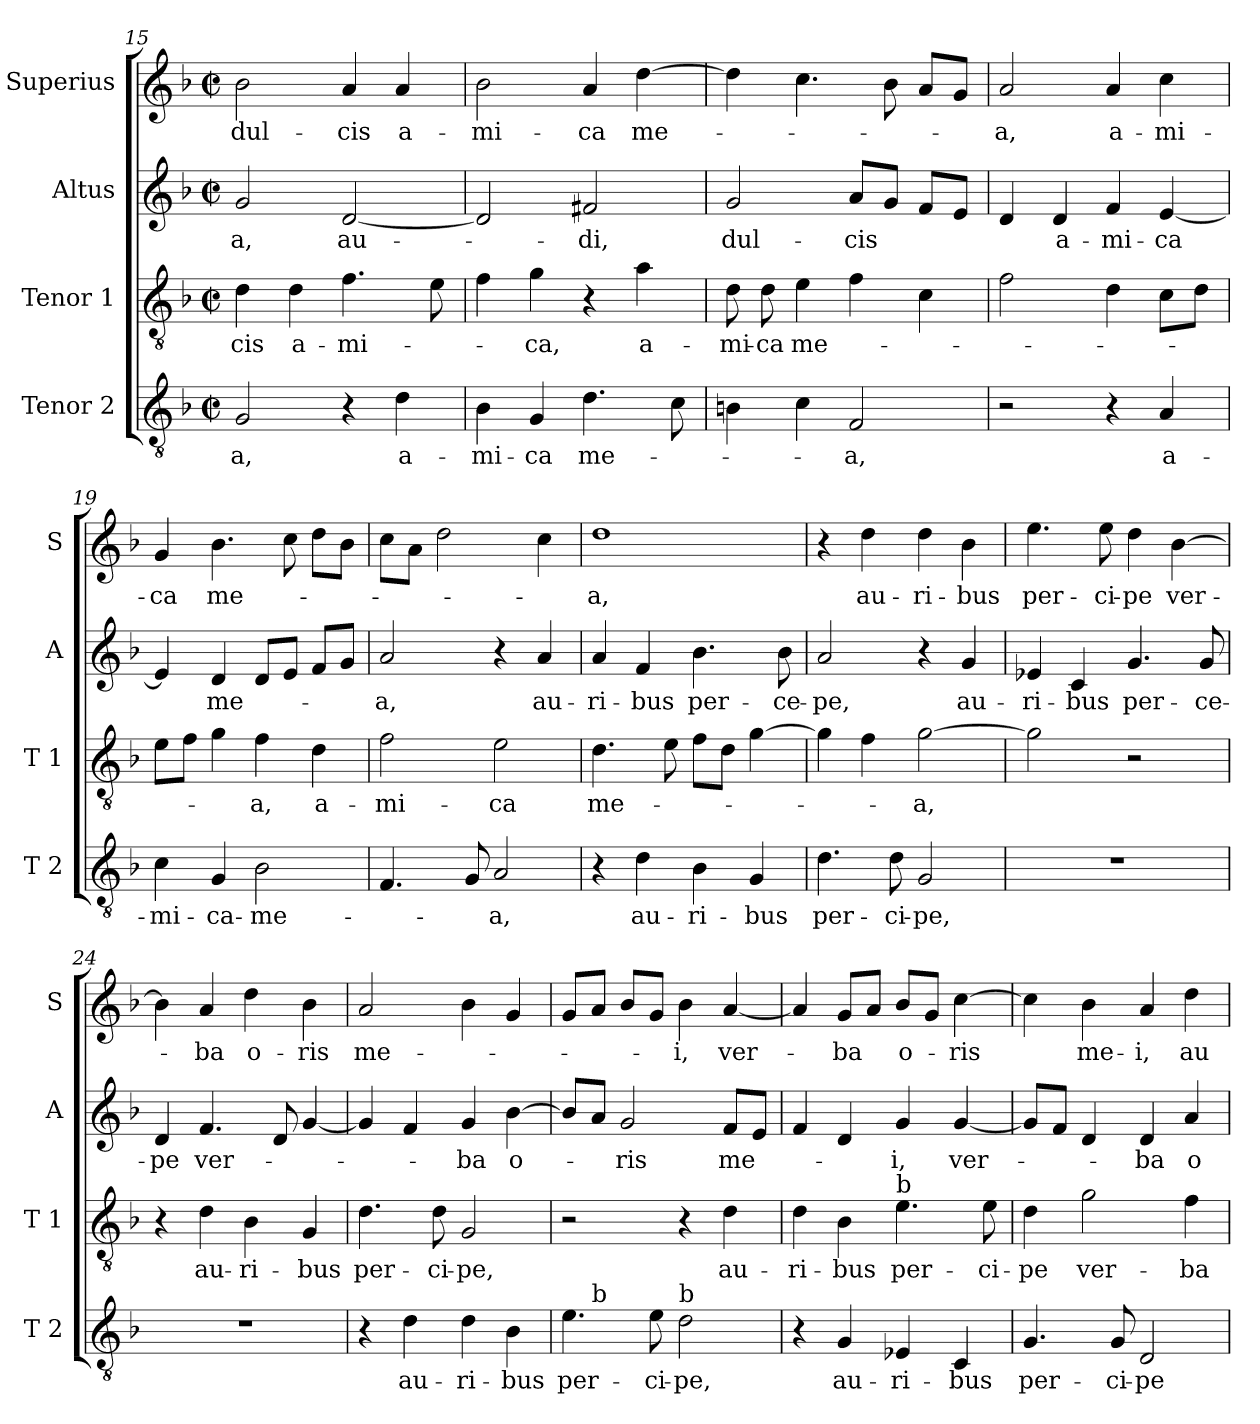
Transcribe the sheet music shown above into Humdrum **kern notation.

**kern	**text	**kern	**text	**kern	**text	**kern	**text
*part4	*part4	*part3	*part3	*part2	*part2	*part1	*part1
*staff4	*staff4	*staff3	*staff3	*staff2	*staff2	*staff1	*staff1
*I"Tenor 2	*	*I"Tenor 1	*	*I"Altus	*	*I"Superius	*
*I'T 2	*	*I'T 1	*	*I'A	*	*I'S	*
*clefGv2	*	*clefGv2	*	*clefG2	*	*clefG2	*
*k[b-]	*	*k[b-]	*	*k[b-]	*	*k[b-]	*
*F:	*	*F:	*	*F:	*	*F:	*
*M2/2	*	*M2/2	*	*M2/2	*	*M2/2	*
*met(c|)	*	*met(c|)	*	*met(c|)	*	*met(c|)	*
=15	=15	=15	=15	=15	=15	=15	=15
2G/	-a,	4d\	-cis	2g/	-a,	2b-\	dul-
.	.	4d\	a-	.	.	.	.
4r	.	4.f\	-mi-	[2d/	au-	4a/	-cis
4d\	a-	.	.	.	.	4a/	a-
.	.	8e\	.	.	.	.	.
=16	=16	=16	=16	=16	=16	=16	=16
4B-\	-mi-	4f\	.	2d/]	.	2b-\	-mi-
4G/	-ca	4g\	-ca,	.	.	.	.
4.d\	me-	4r	.	2f#X/	-di,	4a/	-ca
.	.	4a\	a-	.	.	[4dd\	me-
8c\	.	.	.	.	.	.	.
=17	=17	=17	=17	=17	=17	=17	=17
4Bn\	.	8d\	-mi-	2g/	dul-	4dd\]	.
.	.	8d\	-ca	.	.	.	.
4c\	.	4e\	me-	.	.	4.cc\	.
2F/	-a,	4f\	.	8a/L	-cis	.	.
.	.	.	.	8g/J	.	8b-\	.
.	.	4c\	.	8f/L	.	8a/L	.
.	.	.	.	8e/J	.	8g/J	.
!!LO:PB:g=z
=18	=18	=18	=18	=18	=18	=18	=18
2r	.	2f\	.	4d/	.	2a/	-a,
.	.	.	.	4d/	a-	.	.
4r	.	4d\	.	4f/	-mi-	4a/	a-
4A/	a-	8c\L	.	[4e/	-ca	4cc\	-mi-
.	.	8d\J	.	.	.	.	.
=19	=19	=19	=19	=19	=19	=19	=19
4c\	-mi-	8e\L	.	4e/]	.	4g/	-ca
.	.	8f\J	.	.	.	.	.
4G/	-ca-	4g\	.	4d/	me-	4.b-\	me-
2B-\	-me-	4f\	-a,	8d/L	.	.	.
.	.	.	.	8e/J	.	8cc\	.
.	.	4d\	a-	8f/L	.	8dd\L	.
.	.	.	.	8g/J	.	8b-\J	.
=20	=20	=20	=20	=20	=20	=20	=20
4.F/	.	2f\	-mi-	2a/	-a,	8cc\L	.
.	.	.	.	.	.	8a\J	.
.	.	.	.	.	.	2dd\	.
8G/	.	.	.	.	.	.	.
2A/	-a,	2e\	-ca	4r	.	.	.
.	.	.	.	4a/	au-	4cc\	.
=21	=21	=21	=21	=21	=21	=21	=21
4r	.	4.d\	me-	4a/	-ri-	1dd	-a,
4d\	au-	.	.	4f/	-bus	.	.
.	.	8e\	.	.	.	.	.
4B-\	-ri-	8f\L	.	4.b-\	per-	.	.
.	.	8d\J	.	.	.	.	.
4G/	-bus	[4g\	.	.	.	.	.
.	.	.	.	8b-\	-ce-	.	.
=22	=22	=22	=22	=22	=22	=22	=22
4.d\	per-	4g\]	.	2a/	-pe,	4r	.
.	.	4f\	.	.	.	4dd\	au-
8d\	-ci-	.	.	.	.	.	.
2G/	-pe,	[2g\	-a,	4r	.	4dd\	-ri-
.	.	.	.	4g/	au-	4b-\	-bus
=23	=23	=23	=23	=23	=23	=23	=23
1r	.	2g\]	.	4e-X/	-ri-	4.ee\	per-
.	.	.	.	4c/	-bus	.	.
.	.	.	.	.	.	8ee\	-ci-
.	.	2r	.	4.g/	per-	4dd\	-pe
.	.	.	.	.	.	[4b-\	ver-
.	.	.	.	8g/	-ce-	.	.
!!LO:LB:g=z
=24	=24	=24	=24	=24	=24	=24	=24
1r	.	4r	.	4d/	-pe	4b-\]	.
.	.	4d\	au-	4.f/	ver-	4a/	-ba
.	.	4B-\	-ri-	.	.	4dd\	o-
.	.	.	.	8d/	.	.	.
.	.	4G/	-bus	[4g/	.	4b-\	-ris
=25	=25	=25	=25	=25	=25	=25	=25
4r	.	4.d\	per-	4g/]	.	2a/	me-
4d\	au-	.	.	4f/	.	.	.
.	.	8d\	-ci-	.	.	.	.
4d\	-ri-	2G/	-pe,	4g/	-ba	4b-\	.
4B-\	-bus	.	.	[4b-\	o-	4g/	.
=26	=26	=26	=26	=26	=26	=26	=26
*^	*	*	*	*	*	*	*
4.e\	8ryy	per-	2r	.	8b-/L]	.	8g/L	.
!	!LO:TX:a:t=b	!	!	!	!	!	!	!
.	2..ryy	.	.	.	8a/J	.	8a/J	.
.	.	.	.	.	2g/	-ris	8b-/L	.
8e\	.	-ci-	.	.	.	.	8g/J	.
!LO:TX:a:t=b	!	!	!	!	!	!	!	!
2d\	.	-pe,	4r	.	.	.	4b-\	-i,
.	.	.	4d\	au-	8f/L	me-	[4a/	ver-
.	.	.	.	.	8e/J	.	.	.
*v	*v	*	*	*	*	*	*	*
=27	=27	=27	=27	=27	=27	=27	=27
4r	.	4d\	-ri-	4f/	.	4a/]	.
4G/	au-	4B-\	-bus	4d/	.	8g/L	-ba
.	.	.	.	.	.	8a/J	.
!	!	!LO:TX:a:t=b	!	!	!	!	!
4E-X/	-ri-	4.e\	per-	4g/	-i,	8b-/L	o-
.	.	.	.	.	.	8g/J	.
4C/	-bus	.	.	[4g/	ver-	[4cc\	-ris
.	.	8e\	-ci-	.	.	.	.
=28	=28	=28	=28	=28	=28	=28	=28
4.G/	per-	4d\	-pe	8g/L]	.	4cc\]	.
.	.	.	.	8f/J	.	.	.
.	.	2g\	ver-	4d/	.	4b-\	me-
8G/	-ci-	.	.	.	.	.	.
2D/	-pe	.	.	4d/	-ba	4a/	-i,
.	.	4f\	-ba	4a/	o-	4dd\	au-
=	=	=	=	=	=	=	=
*-	*-	*-	*-	*-	*-	*-	*-
